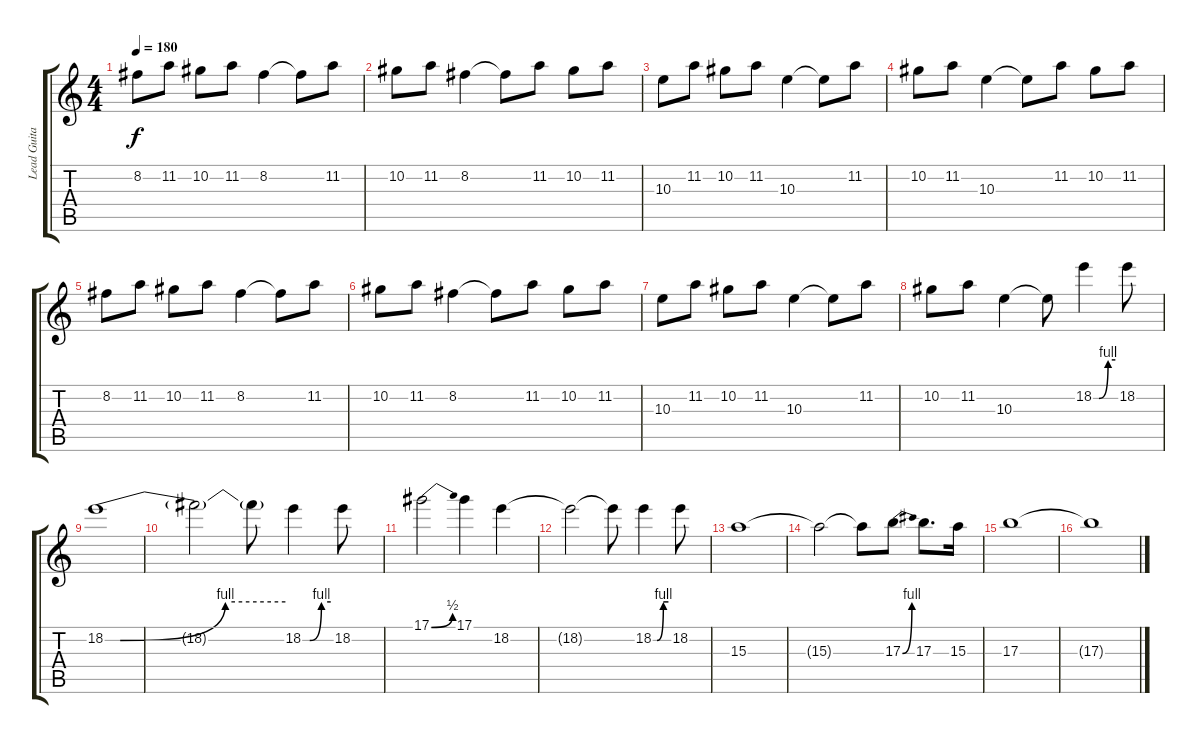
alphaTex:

\track ("Lead Guitar" "Lead Guita") {instrument distortionguitar}
\staff {score tabs}
\tuning (Eb4 Bb3 Gb3 Db3 Ab2 Db2) {hide}
\ts (4 4)
\tempo 180
\clef g2
\ks c
8.2.8{dy f} 11.2.8 10.2.8 11.2.8 8.2.4 8.2{t}.8 11.2.8 |
10.2.8 11.2.8 8.2.4 8.2{t}.8 11.2.8 10.2.8 11.2.8 |
10.3.8 11.2.8 10.2.8 11.2.8 10.3.4 10.3{t}.8 11.2.8 |
10.2.8 11.2.8 10.3.4 10.3{t}.8 11.2.8 10.2.8 11.2.8 |
8.2.8 11.2.8 10.2.8 11.2.8 8.2.4 8.2{t}.8 11.2.8 |
10.2.8 11.2.8 8.2.4 8.2{t}.8 11.2.8 10.2.8 11.2.8 |
10.3.8 11.2.8 10.2.8 11.2.8 10.3.4 10.3{t}.8 11.2.8 |
10.2.8 11.2.8 10.3.4 10.3{t}.8 18.2{be (custom 0 0 15 0 40 4 60 4)}.4 18.2.8 |
18.2{be (custom 0 0 5 0 40 4 60 4)}.1 |
18.2{t}.2 18.2{t}.8 18.2{be (custom 0 0 15 0 40 4 60 4)}.4 18.2.8 |
17.1{be (bend 0 0 60 2)}.2 17.1.4 18.2.4 |
18.2{t}.2 18.2{t}.8 18.2{be (custom 0 0 15 0 40 4 60 4)}.4 18.2.8 |
15.3.1 |
15.3{t}.2 15.3{t}.8 17.3{be (bend 0 0 60 4)}.8 17.3.8{d} 15.3.16 |
17.3.1 |
17.3{t}.1
